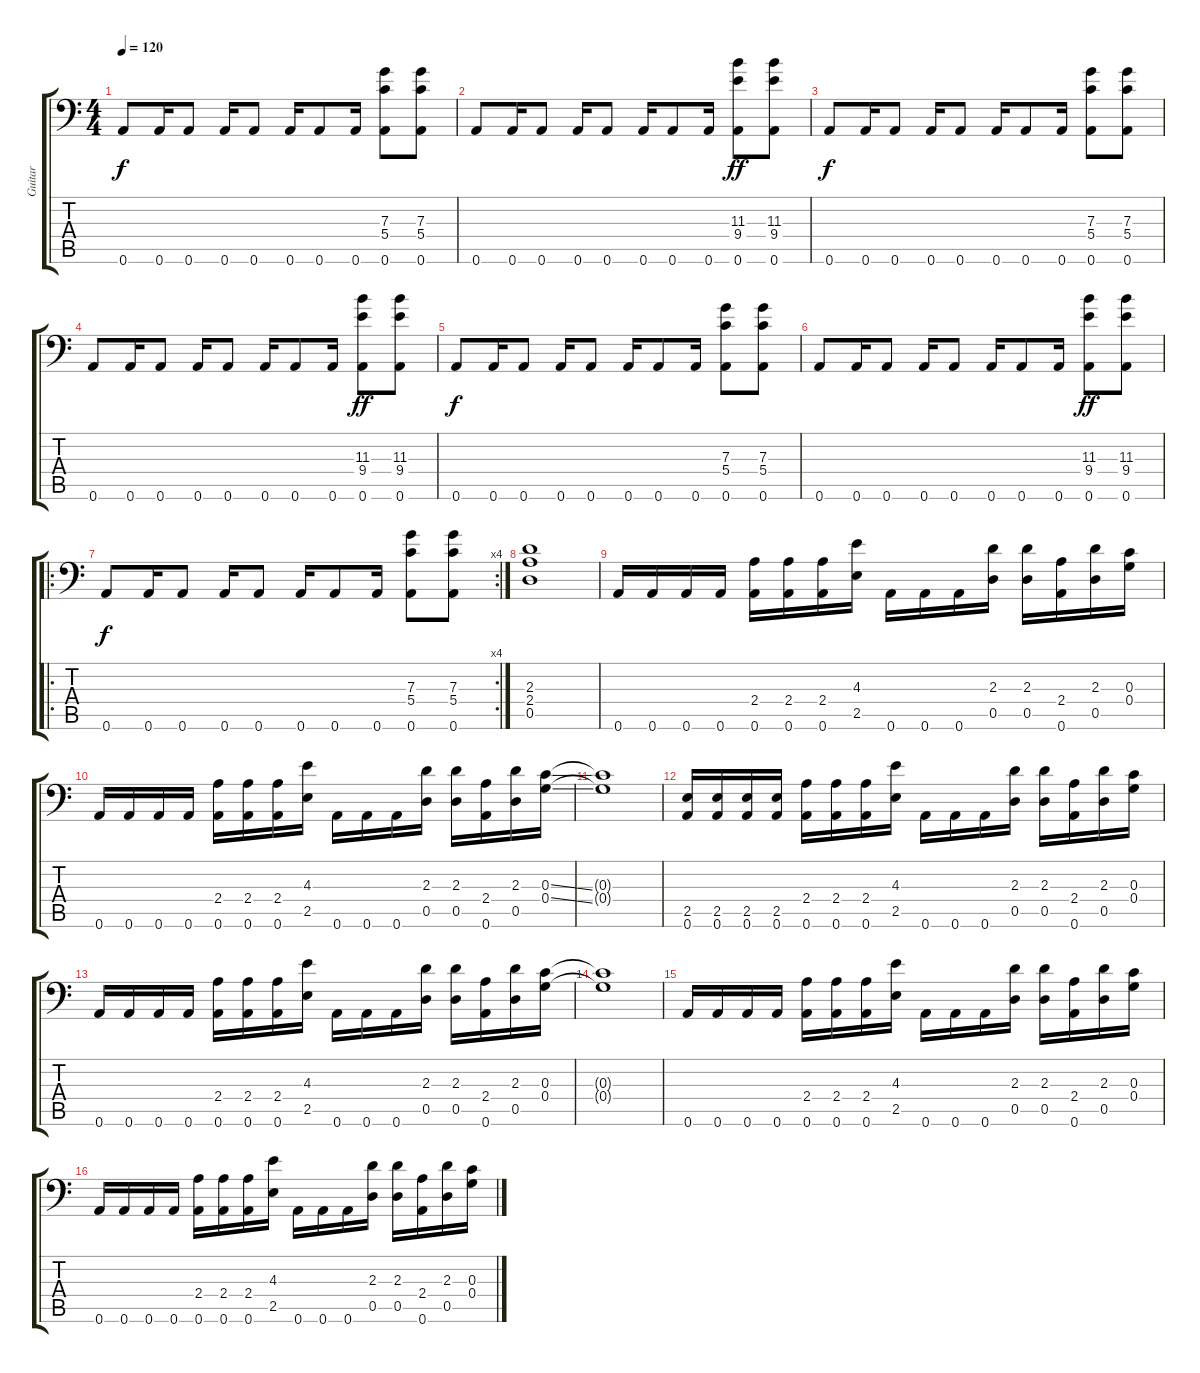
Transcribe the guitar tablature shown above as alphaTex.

\track ("Guitar" "Guitar") {instrument overdrivenguitar}
\staff {score tabs}
\tuning (A3 E3 C3 G2 D2 A1) {hide}
\ts (4 4)
\tempo 120
\clef f4
\ks c
0.6.8{dy f} 0.6.16 0.6.8 0.6.16 0.6.8 0.6.16 0.6.8 0.6.16 (7.3 5.4 0.6).8 (7.3 5.4 0.6).8 |
0.6.8 0.6.16 0.6.8 0.6.16 0.6.8 0.6.16 0.6.8 0.6.16 (11.3 9.4 0.6).8{dy ff} (11.3 9.4 0.6).8 |
0.6.8{dy f} 0.6.16 0.6.8 0.6.16 0.6.8 0.6.16 0.6.8 0.6.16 (7.3 5.4 0.6).8 (7.3 5.4 0.6).8 |
0.6.8 0.6.16 0.6.8 0.6.16 0.6.8 0.6.16 0.6.8 0.6.16 (11.3 9.4 0.6).8{dy ff} (11.3 9.4 0.6).8 |
0.6.8{dy f} 0.6.16 0.6.8 0.6.16 0.6.8 0.6.16 0.6.8 0.6.16 (7.3 5.4 0.6).8 (7.3 5.4 0.6).8 |
0.6.8 0.6.16 0.6.8 0.6.16 0.6.8 0.6.16 0.6.8 0.6.16 (11.3 9.4 0.6).8{dy ff} (11.3 9.4 0.6).8 |
\ro
\rc 4
0.6.8{dy f} 0.6.16 0.6.8 0.6.16 0.6.8 0.6.16 0.6.8 0.6.16 (7.3 5.4 0.6).8 (7.3 5.4 0.6).8 |
(2.3 2.4 0.5).1 |
0.6.16 0.6.16 0.6.16 0.6.16 (2.4 0.6).16 (2.4 0.6).16 (2.4 0.6).16 (4.3 2.5).16 0.6.16 0.6.16 0.6.16 (2.3 0.5).16 (2.3 0.5).16 (2.4 0.6).16 (2.3 0.5).16 (0.3 0.4).16 |
0.6.16 0.6.16 0.6.16 0.6.16 (2.4 0.6).16 (2.4 0.6).16 (2.4 0.6).16 (4.3 2.5).16 0.6.16 0.6.16 0.6.16 (2.3 0.5).16 (2.3 0.5).16 (2.4 0.6).16 (2.3 0.5).16 (0.3{ss} 0.4{ss}).16 |
(0.3{t} 0.4{t}).1 |
(2.5 0.6).16 (2.5 0.6).16 (2.5 0.6).16 (2.5 0.6).16 (2.4 0.6).16 (2.4 0.6).16 (2.4 0.6).16 (4.3 2.5).16 0.6.16 0.6.16 0.6.16 (2.3 0.5).16 (2.3 0.5).16 (2.4 0.6).16 (2.3 0.5).16 (0.3 0.4).16 |
0.6.16 0.6.16 0.6.16 0.6.16 (2.4 0.6).16 (2.4 0.6).16 (2.4 0.6).16 (4.3 2.5).16 0.6.16 0.6.16 0.6.16 (2.3 0.5).16 (2.3 0.5).16 (2.4 0.6).16 (2.3 0.5).16 (0.3 0.4).16 |
(0.3{t} 0.4{t}).1 |
0.6.16 0.6.16 0.6.16 0.6.16 (2.4 0.6).16 (2.4 0.6).16 (2.4 0.6).16 (4.3 2.5).16 0.6.16 0.6.16 0.6.16 (2.3 0.5).16 (2.3 0.5).16 (2.4 0.6).16 (2.3 0.5).16 (0.3 0.4).16 |
0.6.16 0.6.16 0.6.16 0.6.16 (2.4 0.6).16 (2.4 0.6).16 (2.4 0.6).16 (4.3 2.5).16 0.6.16 0.6.16 0.6.16 (2.3 0.5).16 (2.3 0.5).16 (2.4 0.6).16 (2.3 0.5).16 (0.3{ss} 0.4{ss}).16
